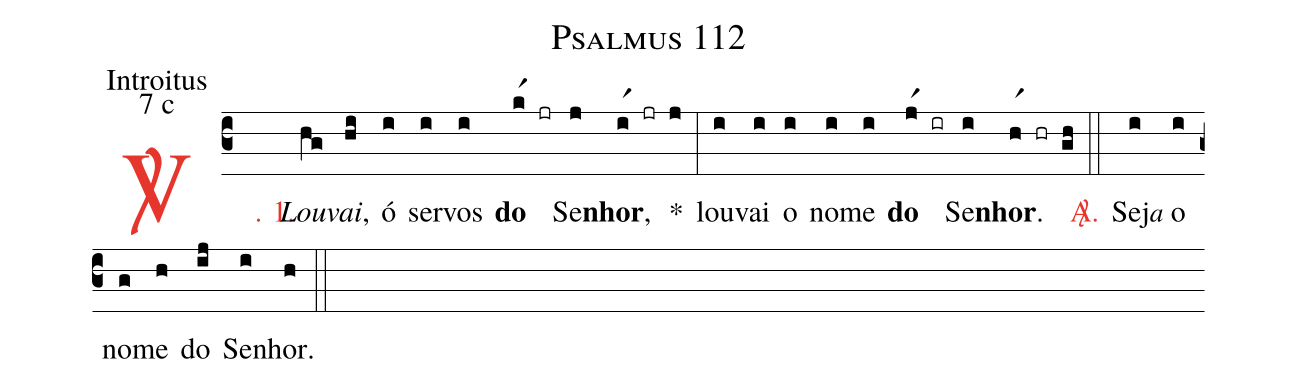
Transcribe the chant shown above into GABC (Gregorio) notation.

name: Psalmus 112;
office-part: Introitus;
mode: 7;
mode-differentia: c;
%%
(c3)

<c><sp>V/</sp>. 1.</c>() <i>Lou</i>(hg)<i>vai</i>,(hi) ó(i) ser(i)vos(i) <b>do</b>(kr1 jr) Se(j)<b>nhor</b>,(ir1 jr j) *(:) lou(i)vai(i) o(i) no(i)me(i) <b>do</b>(jr1 ir) Se(i)<b>nhor</b>.(hr1 hr gh)

(::)

<nlba><c><sp>A/</sp>.</c>() Se</nlba>(i)j<e>a</e> o(i) no(g)me(h) do(ij) Se(i)nhor.(h)

(::)
